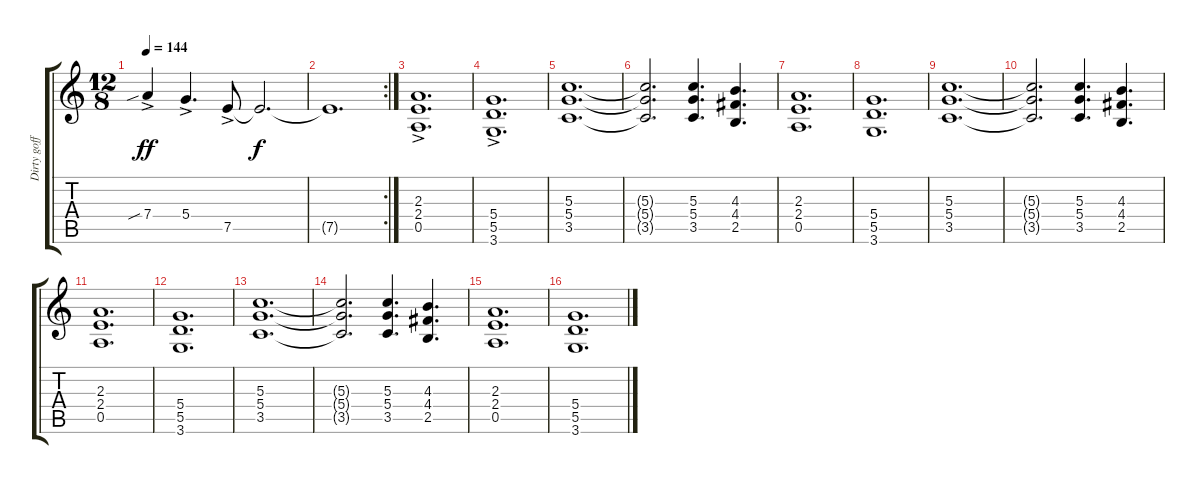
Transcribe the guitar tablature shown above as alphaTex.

\track ("Dirty goff geetar" "Dirty goff") {instrument overdrivenguitar}
\staff {score tabs}
\tuning (E4 B3 G3 D3 A2 E2) {hide}
\ts (12 8)
\tempo 144
\clef g2
\ks c
7.4{sib ac}.4{dy ff} 5.4{ac}.4{d} 7.5{ac}.8 7.5{t}.2{d dy f} |
\rc 2
7.5{t}.1{d} |
(2.3{ac} 2.4{ac} 0.5{ac}).1{d} |
(5.4{ac} 5.5{ac} 3.6{ac}).1{d} |
(5.3 5.4 3.5).1{d} |
(5.3{t} 5.4{t} 3.5{t}).2{d} (5.3 5.4 3.5).4{d} (4.3 4.4 2.5).4{d} |
(2.3 2.4 0.5).1{d} |
(5.4 5.5 3.6).1{d} |
(5.3 5.4 3.5).1{d} |
(5.3{t} 5.4{t} 3.5{t}).2{d} (5.3 5.4 3.5).4{d} (4.3 4.4 2.5).4{d} |
(2.3 2.4 0.5).1{d} |
(5.4 5.5 3.6).1{d} |
(5.3 5.4 3.5).1{d} |
(5.3{t} 5.4{t} 3.5{t}).2{d} (5.3 5.4 3.5).4{d} (4.3 4.4 2.5).4{d} |
(2.3 2.4 0.5).1{d} |
(5.4 5.5 3.6).1{d}
